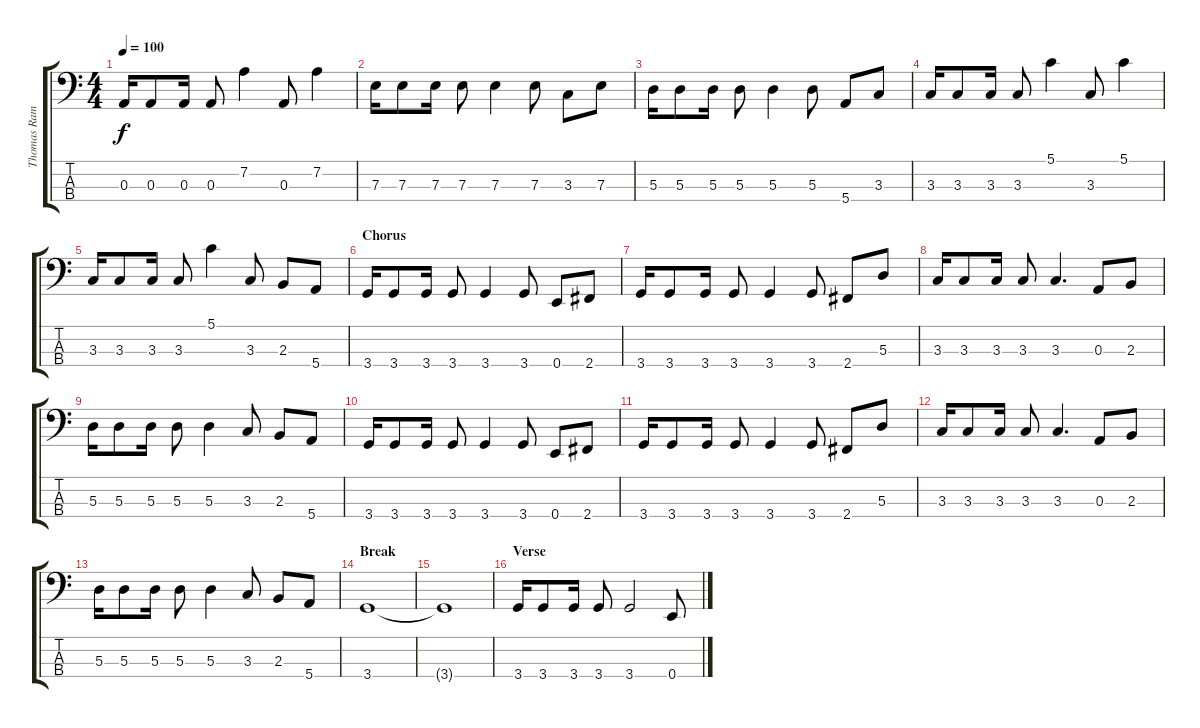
\track ("Thomas Ramdhan" "Thomas Ram") {instrument electricbassfinger}
\staff {score tabs}
\tuning (G2 D2 A1 E1) {hide}
\ts (4 4)
\tempo 100
\clef f4
\ks c
0.3.16{dy f} 0.3.8 0.3.16 0.3.8 7.2.4 0.3.8 7.2.4 |
7.3.16 7.3.8 7.3.16 7.3.8 7.3.4 7.3.8 3.3.8 7.3.8 |
5.3.16 5.3.8 5.3.16 5.3.8 5.3.4 5.3.8 5.4.8 3.3.8 |
3.3.16 3.3.8 3.3.16 3.3.8 5.1.4 3.3.8 5.1.4 |
3.3.16 3.3.8 3.3.16 3.3.8 5.1.4 3.3.8 2.3.8 5.4.8 |
\section ("" "Chorus")
3.4.16 3.4.8 3.4.16 3.4.8 3.4.4 3.4.8 0.4.8 2.4.8 |
3.4.16 3.4.8 3.4.16 3.4.8 3.4.4 3.4.8 2.4.8 5.3.8 |
3.3.16 3.3.8 3.3.16 3.3.8 3.3.4{d} 0.3.8 2.3.8 |
5.3.16 5.3.8 5.3.16 5.3.8 5.3.4 3.3.8 2.3.8 5.4.8 |
3.4.16 3.4.8 3.4.16 3.4.8 3.4.4 3.4.8 0.4.8 2.4.8 |
3.4.16 3.4.8 3.4.16 3.4.8 3.4.4 3.4.8 2.4.8 5.3.8 |
3.3.16 3.3.8 3.3.16 3.3.8 3.3.4{d} 0.3.8 2.3.8 |
5.3.16 5.3.8 5.3.16 5.3.8 5.3.4 3.3.8 2.3.8 5.4.8 |
\section ("" "Break")
3.4.1 |
3.4{t}.1 |
\section ("" "Verse")
3.4.16 3.4.8 3.4.16 3.4.8 3.4.2 0.4.8
